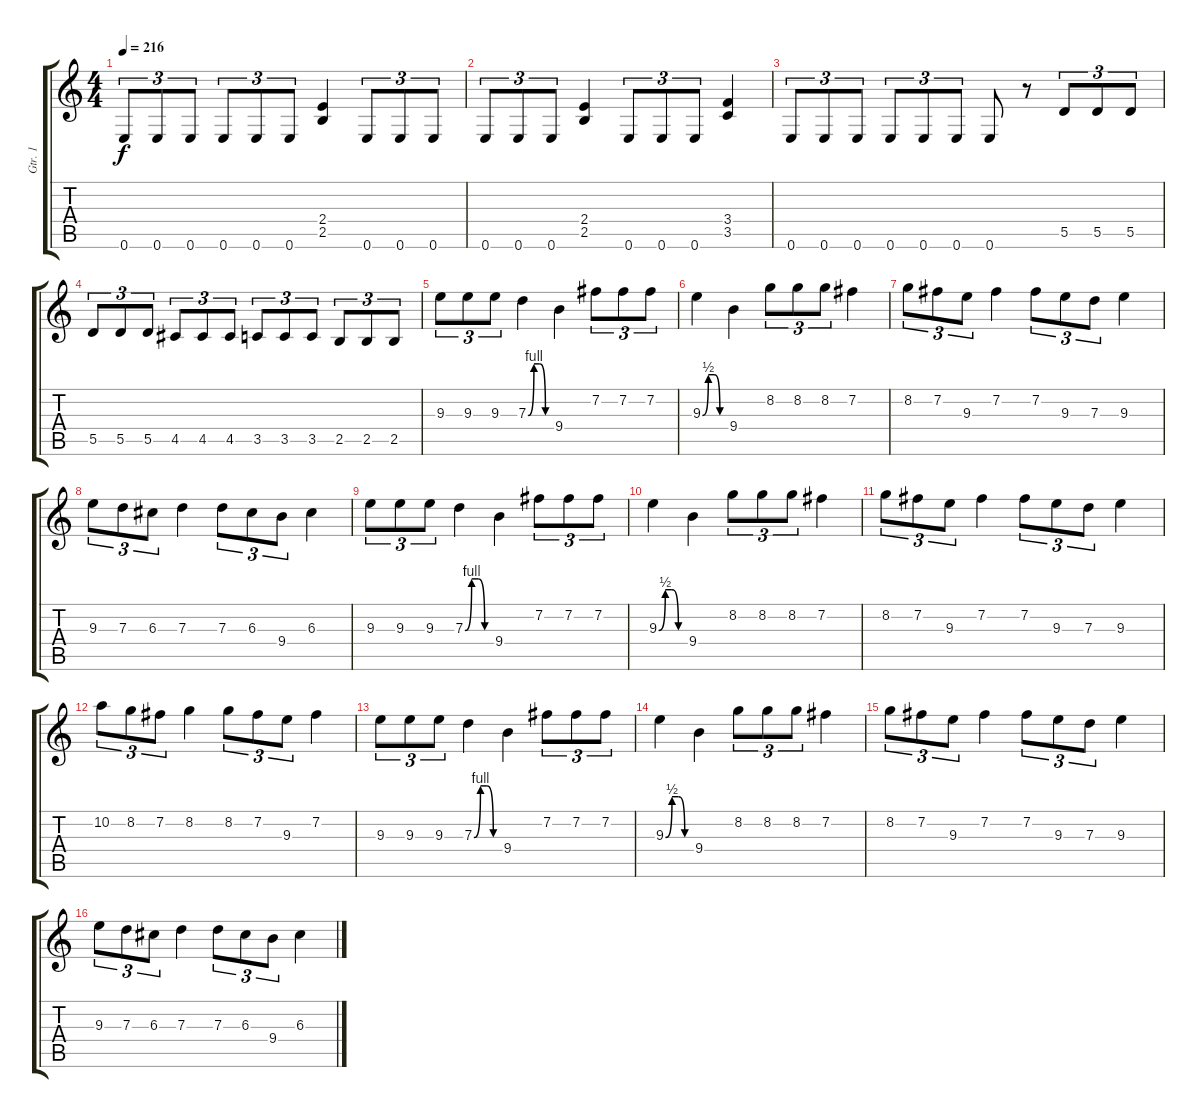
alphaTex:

\track ("Gtr. 1" "Gtr. 1") {instrument distortionguitar}
\staff {score tabs}
\tuning (E4 B3 G3 D3 A2 E2) {hide}
\ts (4 4)
\tempo 216
\clef g2
\ks c
0.6.8{tu (3 2) dy f} 0.6.8{tu (3 2)} 0.6.8{tu (3 2)} 0.6.8{tu (3 2)} 0.6.8{tu (3 2)} 0.6.8{tu (3 2)} (2.4 2.5).4 0.6.8{tu (3 2)} 0.6.8{tu (3 2)} 0.6.8{tu (3 2)} |
0.6.8{tu (3 2)} 0.6.8{tu (3 2)} 0.6.8{tu (3 2)} (2.4 2.5).4 0.6.8{tu (3 2)} 0.6.8{tu (3 2)} 0.6.8{tu (3 2)} (3.4 3.5).4 |
0.6.8{tu (3 2)} 0.6.8{tu (3 2)} 0.6.8{tu (3 2)} 0.6.8{tu (3 2)} 0.6.8{tu (3 2)} 0.6.8{tu (3 2)} 0.6.8 r.8 5.5.8{tu (3 2)} 5.5.8{tu (3 2)} 5.5.8{tu (3 2)} |
5.5.8{tu (3 2)} 5.5.8{tu (3 2)} 5.5.8{tu (3 2)} 4.5.8{tu (3 2)} 4.5.8{tu (3 2)} 4.5.8{tu (3 2)} 3.5.8{tu (3 2)} 3.5.8{tu (3 2)} 3.5.8{tu (3 2)} 2.5.8{tu (3 2)} 2.5.8{tu (3 2)} 2.5.8{tu (3 2)} |
9.3.8{tu (3 2)} 9.3.8{tu (3 2)} 9.3.8{tu (3 2)} 7.3{be (custom 0 0 15 4 30 4 45 0 60 0)}.4 9.4.4 7.2.8{tu (3 2)} 7.2.8{tu (3 2)} 7.2.8{tu (3 2)} |
9.3{be (custom 0 0 15 2 30 2 45 0 60 0)}.4 9.4.4 8.2.8{tu (3 2)} 8.2.8{tu (3 2)} 8.2.8{tu (3 2)} 7.2.4 |
8.2.8{tu (3 2)} 7.2.8{tu (3 2)} 9.3.8{tu (3 2)} 7.2.4 7.2.8{tu (3 2)} 9.3.8{tu (3 2)} 7.3.8{tu (3 2)} 9.3.4 |
9.3.8{tu (3 2)} 7.3.8{tu (3 2)} 6.3.8{tu (3 2)} 7.3.4 7.3.8{tu (3 2)} 6.3.8{tu (3 2)} 9.4.8{tu (3 2)} 6.3.4 |
9.3.8{tu (3 2)} 9.3.8{tu (3 2)} 9.3.8{tu (3 2)} 7.3{be (custom 0 0 15 4 30 4 45 0 60 0)}.4 9.4.4 7.2.8{tu (3 2)} 7.2.8{tu (3 2)} 7.2.8{tu (3 2)} |
9.3{be (custom 0 0 15 2 30 2 45 0 60 0)}.4 9.4.4 8.2.8{tu (3 2)} 8.2.8{tu (3 2)} 8.2.8{tu (3 2)} 7.2.4 |
8.2.8{tu (3 2)} 7.2.8{tu (3 2)} 9.3.8{tu (3 2)} 7.2.4 7.2.8{tu (3 2)} 9.3.8{tu (3 2)} 7.3.8{tu (3 2)} 9.3.4 |
10.2.8{tu (3 2)} 8.2.8{tu (3 2)} 7.2.8{tu (3 2)} 8.2.4 8.2.8{tu (3 2)} 7.2.8{tu (3 2)} 9.3.8{tu (3 2)} 7.2.4 |
9.3.8{tu (3 2)} 9.3.8{tu (3 2)} 9.3.8{tu (3 2)} 7.3{be (custom 0 0 15 4 30 4 45 0 60 0)}.4 9.4.4 7.2.8{tu (3 2)} 7.2.8{tu (3 2)} 7.2.8{tu (3 2)} |
9.3{be (custom 0 0 15 2 30 2 45 0 60 0)}.4 9.4.4 8.2.8{tu (3 2)} 8.2.8{tu (3 2)} 8.2.8{tu (3 2)} 7.2.4 |
8.2.8{tu (3 2)} 7.2.8{tu (3 2)} 9.3.8{tu (3 2)} 7.2.4 7.2.8{tu (3 2)} 9.3.8{tu (3 2)} 7.3.8{tu (3 2)} 9.3.4 |
9.3.8{tu (3 2)} 7.3.8{tu (3 2)} 6.3.8{tu (3 2)} 7.3.4 7.3.8{tu (3 2)} 6.3.8{tu (3 2)} 9.4.8{tu (3 2)} 6.3.4
